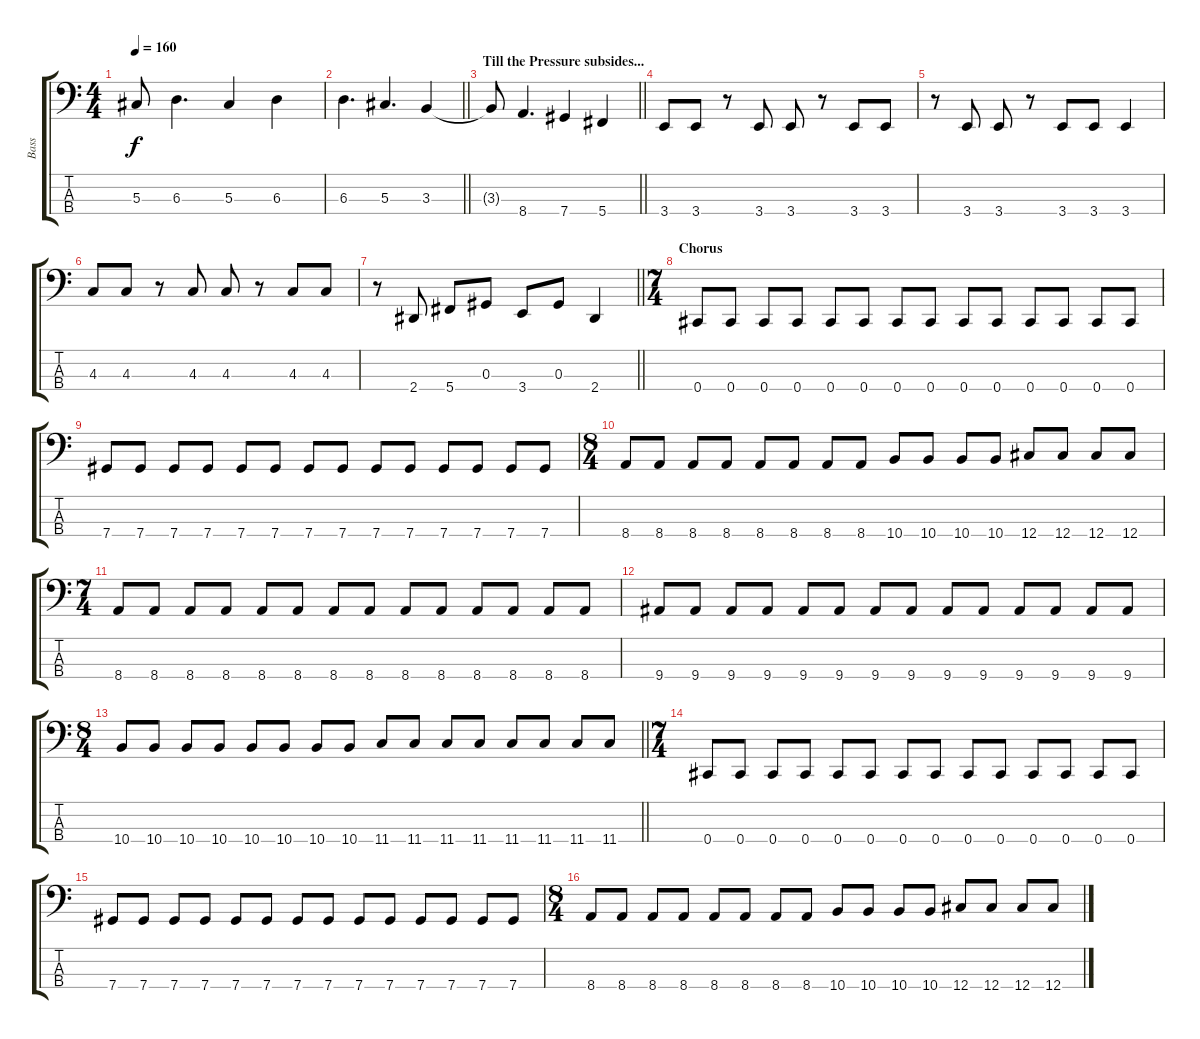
\track ("Bass" "Bass") {instrument electricbassfinger}
\staff {score tabs}
\tuning (Gb2 Db2 Ab1 Db1) {hide}
\ts (4 4)
\tempo 160
\clef f4
\ks c
5.3{t}.8{dy f} 6.3.4{d} 5.3.4 6.3.4 |
\barLineRight lightlight
6.3.4{d} 5.3.4{d} 3.3.4 |
\section ("" "Till the Pressure subsides...")
\barLineRight lightlight
3.3{t}.8 8.4.4{d} 7.4.4 5.4.4 |
3.4.8 3.4.8 r.8 3.4.8 3.4.8 r.8 3.4.8 3.4.8 |
r.8 3.4.8 3.4.8 r.8 3.4.8 3.4.8 3.4.4 |
4.3.8 4.3.8 r.8 4.3.8 4.3.8 r.8 4.3.8 4.3.8 |
\barLineRight lightlight
r.8 2.4.8 5.4.8 0.3.8 3.4.8 0.3.8 2.4.4 |
\ts (7 4)
\section ("" "Chorus")
0.4.8 0.4.8 0.4.8 0.4.8 0.4.8 0.4.8 0.4.8 0.4.8 0.4.8 0.4.8 0.4.8 0.4.8 0.4.8 0.4.8 |
7.4.8 7.4.8 7.4.8 7.4.8 7.4.8 7.4.8 7.4.8 7.4.8 7.4.8 7.4.8 7.4.8 7.4.8 7.4.8 7.4.8 |
\ts (8 4)
8.4.8 8.4.8 8.4.8 8.4.8 8.4.8 8.4.8 8.4.8 8.4.8 10.4.8 10.4.8 10.4.8 10.4.8 12.4.8 12.4.8 12.4.8 12.4.8 |
\ts (7 4)
8.4.8 8.4.8 8.4.8 8.4.8 8.4.8 8.4.8 8.4.8 8.4.8 8.4.8 8.4.8 8.4.8 8.4.8 8.4.8 8.4.8 |
9.4.8 9.4.8 9.4.8 9.4.8 9.4.8 9.4.8 9.4.8 9.4.8 9.4.8 9.4.8 9.4.8 9.4.8 9.4.8 9.4.8 |
\ts (8 4)
\barLineRight lightlight
10.4.8 10.4.8 10.4.8 10.4.8 10.4.8 10.4.8 10.4.8 10.4.8 11.4.8 11.4.8 11.4.8 11.4.8 11.4.8 11.4.8 11.4.8 11.4.8 |
\ts (7 4)
0.4.8 0.4.8 0.4.8 0.4.8 0.4.8 0.4.8 0.4.8 0.4.8 0.4.8 0.4.8 0.4.8 0.4.8 0.4.8 0.4.8 |
7.4.8 7.4.8 7.4.8 7.4.8 7.4.8 7.4.8 7.4.8 7.4.8 7.4.8 7.4.8 7.4.8 7.4.8 7.4.8 7.4.8 |
\ts (8 4)
8.4.8 8.4.8 8.4.8 8.4.8 8.4.8 8.4.8 8.4.8 8.4.8 10.4.8 10.4.8 10.4.8 10.4.8 12.4.8 12.4.8 12.4.8 12.4.8
